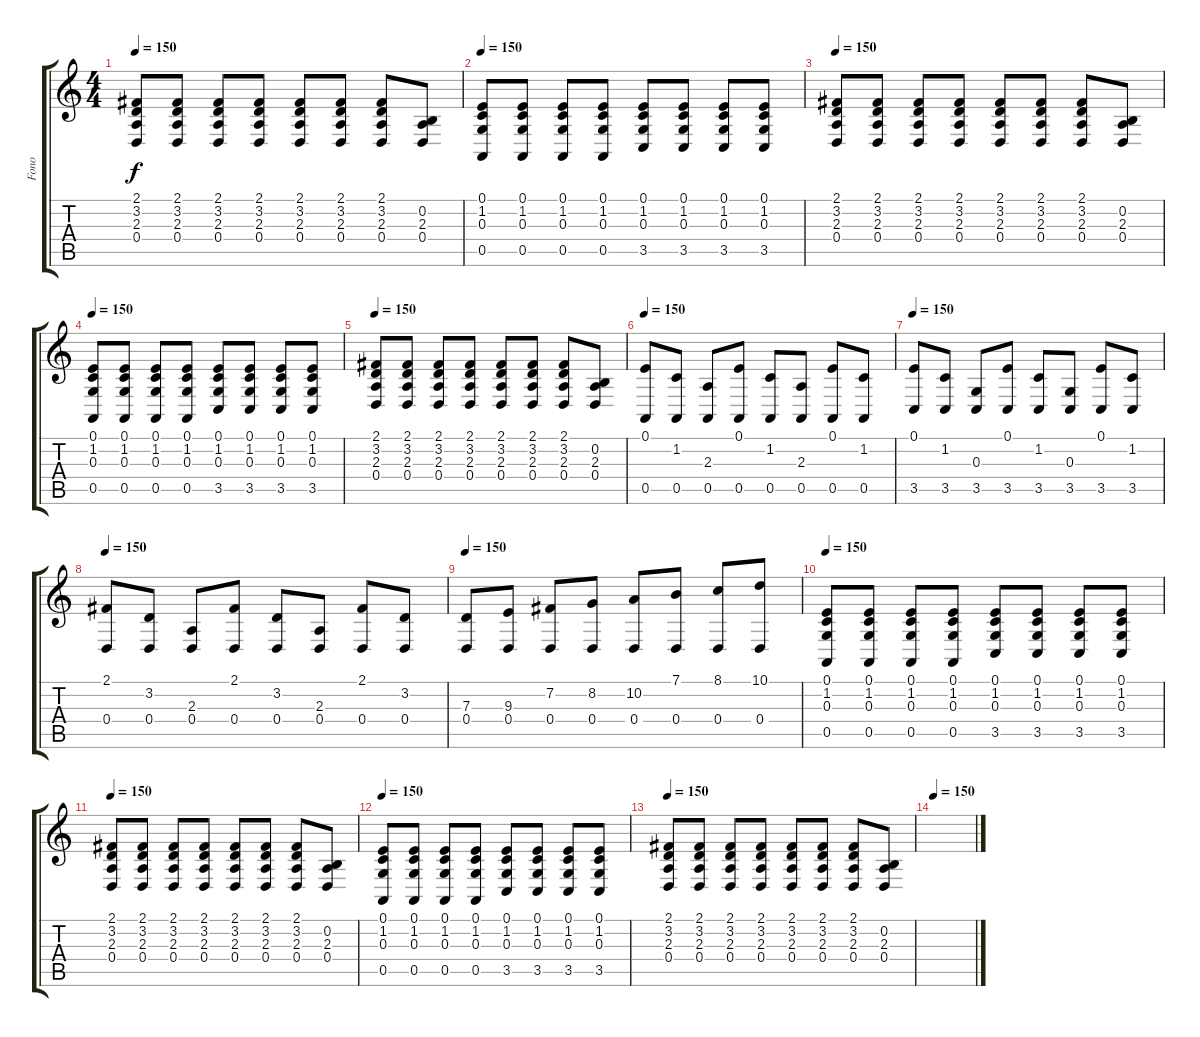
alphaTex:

\track ("Fono" "Fono") {instrument electricgrandpiano}
\staff {score tabs}
\tuning (E4 B3 G3 D3 A2 E2) {hide}
\ts (4 4)
\tempo 150
\clef g2
\ks aminor
(2.1 3.2 2.3 0.4).8{dy f} (2.1 3.2 2.3 0.4).8 (2.1 3.2 2.3 0.4).8 (2.1 3.2 2.3 0.4).8 (2.1 3.2 2.3 0.4).8 (2.1 3.2 2.3 0.4).8 (2.1 3.2 2.3 0.4).8 (0.2 2.3 0.4).8 |
\tempo 150
(0.1 1.2 0.3 0.5).8 (0.1 1.2 0.3 0.5).8 (0.1 1.2 0.3 0.5).8 (0.1 1.2 0.3 0.5).8 (0.1 1.2 0.3 3.5).8 (0.1 1.2 0.3 3.5).8 (0.1 1.2 0.3 3.5).8 (0.1 1.2 0.3 3.5).8 |
\tempo 150
(2.1 3.2 2.3 0.4).8 (2.1 3.2 2.3 0.4).8 (2.1 3.2 2.3 0.4).8 (2.1 3.2 2.3 0.4).8 (2.1 3.2 2.3 0.4).8 (2.1 3.2 2.3 0.4).8 (2.1 3.2 2.3 0.4).8 (0.2 2.3 0.4).8 |
\tempo 150
(0.1 1.2 0.3 0.5).8 (0.1 1.2 0.3 0.5).8 (0.1 1.2 0.3 0.5).8 (0.1 1.2 0.3 0.5).8 (0.1 1.2 0.3 3.5).8 (0.1 1.2 0.3 3.5).8 (0.1 1.2 0.3 3.5).8 (0.1 1.2 0.3 3.5).8 |
\tempo 150
(2.1 3.2 2.3 0.4).8 (2.1 3.2 2.3 0.4).8 (2.1 3.2 2.3 0.4).8 (2.1 3.2 2.3 0.4).8 (2.1 3.2 2.3 0.4).8 (2.1 3.2 2.3 0.4).8 (2.1 3.2 2.3 0.4).8 (0.2 2.3 0.4).8 |
\tempo 150
(0.1 0.5).8 (1.2 0.5).8 (2.3 0.5).8 (0.1 0.5).8 (1.2 0.5).8 (2.3 0.5).8 (0.1 0.5).8 (1.2 0.5).8 |
\tempo 150
(0.1 3.5).8 (1.2 3.5).8 (0.3 3.5).8 (0.1 3.5).8 (1.2 3.5).8 (0.3 3.5).8 (0.1 3.5).8 (1.2 3.5).8 |
\tempo 150
(2.1 0.4).8 (3.2 0.4).8 (2.3 0.4).8 (2.1 0.4).8 (3.2 0.4).8 (2.3 0.4).8 (2.1 0.4).8 (3.2 0.4).8 |
\tempo 150
(7.3 0.4).8 (9.3 0.4).8 (7.2 0.4).8 (8.2 0.4).8 (10.2 0.4).8 (7.1 0.4).8 (8.1 0.4).8 (10.1 0.4).8 |
\tempo 150
(0.1 1.2 0.3 0.5).8 (0.1 1.2 0.3 0.5).8 (0.1 1.2 0.3 0.5).8 (0.1 1.2 0.3 0.5).8 (0.1 1.2 0.3 3.5).8 (0.1 1.2 0.3 3.5).8 (0.1 1.2 0.3 3.5).8 (0.1 1.2 0.3 3.5).8 |
\tempo 150
(2.1 3.2 2.3 0.4).8 (2.1 3.2 2.3 0.4).8 (2.1 3.2 2.3 0.4).8 (2.1 3.2 2.3 0.4).8 (2.1 3.2 2.3 0.4).8 (2.1 3.2 2.3 0.4).8 (2.1 3.2 2.3 0.4).8 (0.2 2.3 0.4).8 |
\tempo 150
(0.1 1.2 0.3 0.5).8 (0.1 1.2 0.3 0.5).8 (0.1 1.2 0.3 0.5).8 (0.1 1.2 0.3 0.5).8 (0.1 1.2 0.3 3.5).8 (0.1 1.2 0.3 3.5).8 (0.1 1.2 0.3 3.5).8 (0.1 1.2 0.3 3.5).8 |
\tempo 150
(2.1 3.2 2.3 0.4).8 (2.1 3.2 2.3 0.4).8 (2.1 3.2 2.3 0.4).8 (2.1 3.2 2.3 0.4).8 (2.1 3.2 2.3 0.4).8 (2.1 3.2 2.3 0.4).8 (2.1 3.2 2.3 0.4).8 (0.2 2.3 0.4).8 |
\tempo 150
